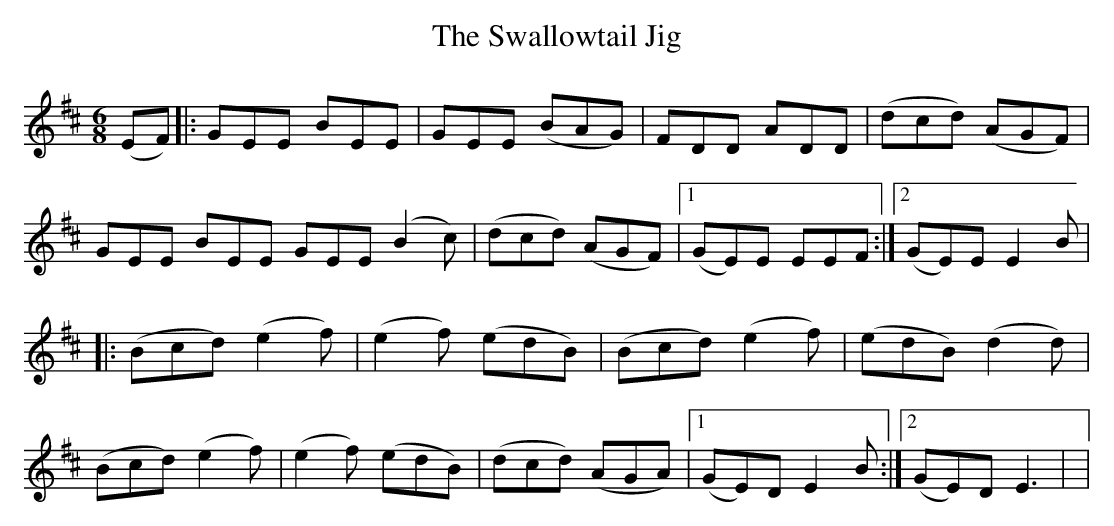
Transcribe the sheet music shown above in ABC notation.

X:1
T:The Swallowtail Jig
M:6/8
L:1/8
K:EDor
(EF)|:GEE BEE|GEE (BAG)|FDD ADD|(dcd) (AGF)|
GEE BEE GEE (B2 c)|(dcd) (AGF)|1 (GE)E EEF:|2(GE)E E2 B|
|:(Bcd) (e2 f)|(e2 f) (edB)|(Bcd) (e2 f)|(edB) (d2 d)|
(Bcd) (e2 f)|(e2 f) (edB)|(dcd) (AGA)|1 (GE)D E2 B :|2 (GE)D E3 |>|
